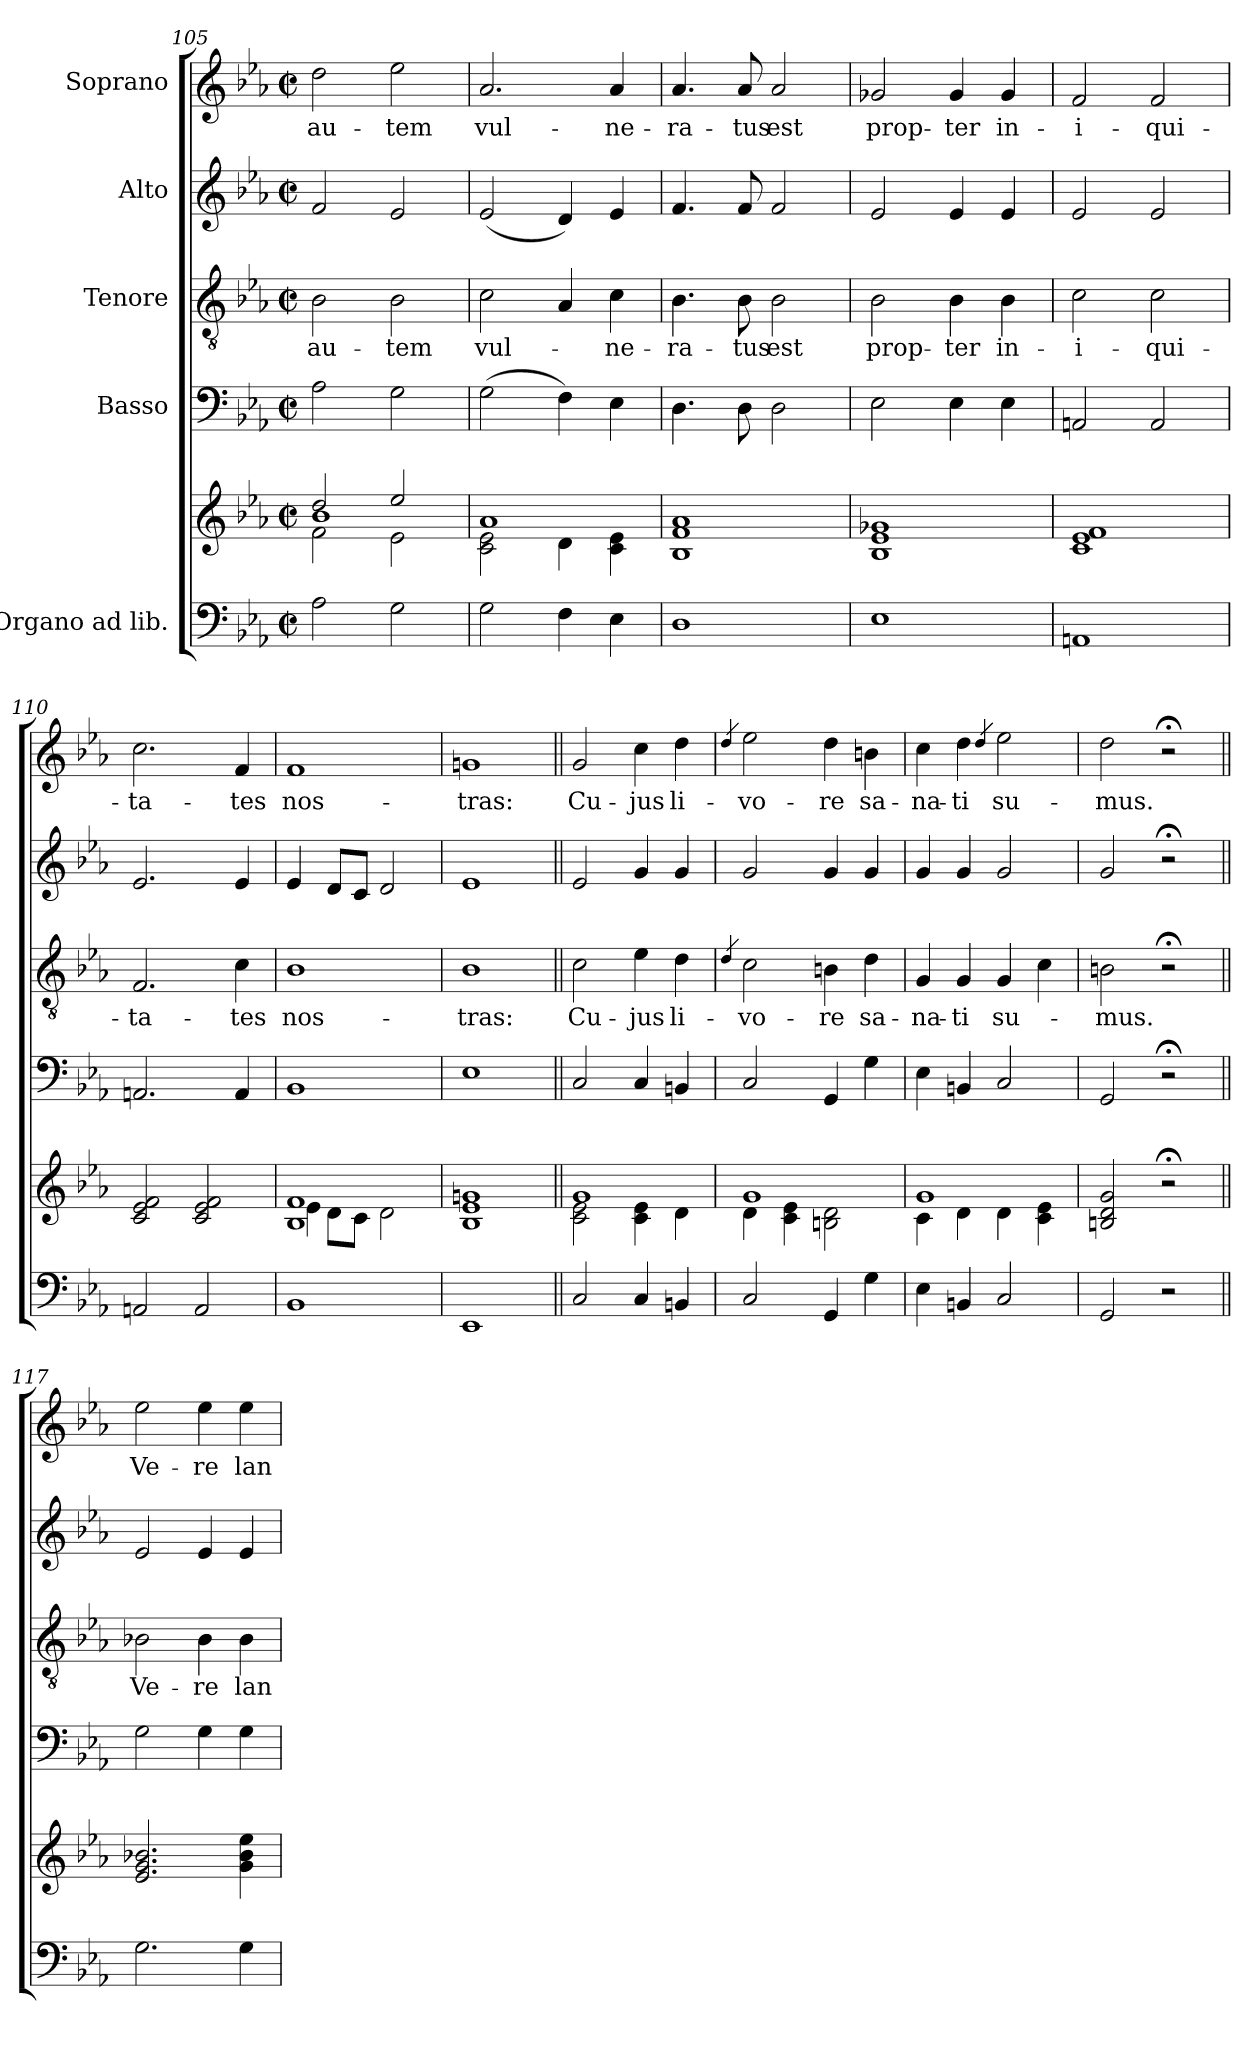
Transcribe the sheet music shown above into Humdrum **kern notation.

**kern	**kern	**kern	**kern	**text	**kern	**kern	**text
*part5	*part5	*part4	*part3	*part3	*part2	*part1	*part1
*staff6	*staff5	*staff4	*staff3	*staff3	*staff2	*staff1	*staff1
*I"Organo ad lib.	*	*I"Basso	*I"Tenore	*	*I"Alto	*I"Soprano	*
*clefF4	*clefG2	*clefF4	*clefGv2	*	*clefG2	*clefG2	*
*k[b-e-a-]	*k[b-e-a-]	*k[b-e-a-]	*k[b-e-a-]	*	*k[b-e-a-]	*k[b-e-a-]	*
*E-:	*E-:	*E-:	*E-:	*	*E-:	*E-:	*
*M2/2	*M2/2	*M2/2	*M2/2	*	*M2/2	*M2/2	*
*met(c|)	*met(c|)	*met(c|)	*met(c|)	*	*met(c|)	*met(c|)	*
=105	=105	=105	=105	=105	=105	=105	=105
*	*^	*	*	*	*	*	*
*	*	*^	*	*	*	*	*	*
2A-\	2dd/	2f\	1b-	2A-\	2B-\	au-	2f/	2dd\	au-
2G\	2ee-/	2e-\	.	2G\	2B-\	-tem	2e-/	2ee-\	-tem
*	*	*v	*v	*	*	*	*	*	*
=106	=106	=106	=106	=106	=106	=106	=106	=106
2G\	1a-	2c\ 2e-\	(>2G\	2c\	vul-	(2e-/	2.a-/	vul-
4F\	.	4d\	4F\)	4A-/	.	4d/)	.	.
4E-\	.	4c\ 4e-\	4E-\	4c\	-ne-	4e-/	4a-/	-ne-
*	*v	*v	*	*	*	*	*	*
=107	=107	=107	=107	=107	=107	=107	=107
1D	1B- 1f 1a-	4.D\	4.B-\	-ra-	4.f/	4.a-/	-ra-
.	.	8D\	8B-\	-tus	8f/	8a-/	-tus
.	.	2D\	2B-\	est	2f/	2a-/	est
=108	=108	=108	=108	=108	=108	=108	=108
1E-	1B- 1e- 1g-X	2E-\	2B-\	prop-	2e-/	2g-X/	prop-
.	.	4E-\	4B-\	-ter	4e-/	4g-/	-ter
.	.	4E-\	4B-\	in-	4e-/	4g-/	in-
=109	=109	=109	=109	=109	=109	=109	=109
1AAn	1c 1e- 1f	2AAn/	2c\	-i-	2e-/	2f/	-i-
.	.	2AA/	2c\	-qui-	2e-/	2f/	-qui-
=110	=110	=110	=110	=110	=110	=110	=110
2AAn/	2c/ 2e-/ 2f/	2.AAn/	2.F/	-ta-	2.e-/	2.cc\	-ta-
2AA/	2c/ 2e-/ 2f/	.	.	.	.	.	.
.	.	4AA/	4c\	-tes	4e-/	4f/	-tes
!!LO:LB:g=z
=111	=111	=111	=111	=111	=111	=111	=111
*	*^	*	*	*	*	*	*
1BB-	1B- 1f	4e-\	1BB-	1B-	nos-	4e-/	1f	nos-
.	.	8d\L	.	.	.	8d/L	.	.
.	.	8c\J	.	.	.	8c/J	.	.
.	.	2d\	.	.	.	2d/	.	.
*	*v	*v	*	*	*	*	*	*
=112	=112	=112	=112	=112	=112	=112	=112
1EE-	1B- 1e- 1gn	1E-	1B-	-tras:	1e-	1gn	-tras:
=113||	=113||	=113||	=113||	=113||	=113||	=113||	=113||
*	*^	*	*	*	*	*	*
2C/	1g	2c\ 2e-\	2C/	2c\	Cu-	2e-/	2g/	Cu-
4C/	.	4c\ 4e-\	4C/	4e-\	-jus	4g/	4cc\	-jus
4BBn/	.	4d\	4BBn/	4d\	li-	4g/	4dd\	li-
=114	=114	=114	=114	=114	=114	=114	=114	=114
.	.	.	.	4qd/	.	.	4qdd/	.
2C/	1g	4d\	2C/	2c\	-vo-	2g/	2ee-\	-vo-
.	.	4c\ 4e-\	.	.	.	.	.	.
4GG/	.	2Bn\ 2d\	4GG/	4Bn\	-re	4g/	4dd\	-re
4G\	.	.	4G\	4d\	sa-	4g/	4bn\	sa-
=115	=115	=115	=115	=115	=115	=115	=115	=115
4E-\	1g	4c\	4E-\	4G/	-na-	4g/	4cc\	-na-
4BBn/	.	4d\	4BBn/	4G/	-ti	4g/	4dd\	-ti
.	.	.	.	.	.	.	4qdd/	.
2C/	.	4d\	2C/	4G/	su-	2g/	2ee-\	su-
.	.	4c\ 4e-\	.	4c\	.	.	.	.
*	*v	*v	*	*	*	*	*	*
=116	=116	=116	=116	=116	=116	=116	=116
2GG/	2Bn/ 2d/ 2g/	2GG/	2Bn\	-mus.	2g/	2dd\	-mus.
2r	2r;<	2r;<	2r;<	.	2r;<	2r;<	.
!!LO:LB:g=z
=117||	=117||	=117||	=117||	=117||	=117||	=117||	=117||
2.G\	2.e-/ 2.g/ 2.b-X/	2G\	2B-X\	Ve-	2e-/	2ee-\	Ve-
.	.	4G\	4B-\	-re	4e-/	4ee-\	-re
4G\	4g\ 4b-\ 4ee-\	4G\	4B-\	lan-	4e-/	4ee-\	lan-
=	=	=	=	=	=	=	=
*-	*-	*-	*-	*-	*-	*-	*-
